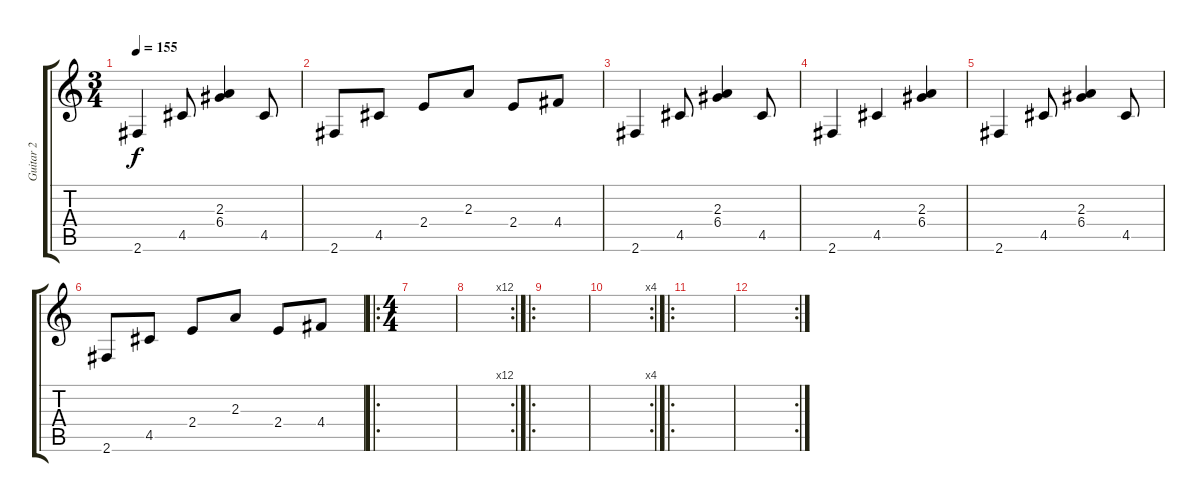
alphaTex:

\track ("Guitar 2" "Guitar 2") {instrument electricguitarjazz}
\staff {score tabs}
\tuning (E4 B3 G3 D3 A2 E2) {hide}
\ts (3 4)
\tempo 155
\clef g2
\ks c
2.6.4{dy f} 4.5.8 (2.3 6.4).4 4.5.8 |
2.6.8 4.5.8 2.4.8 2.3.8 2.4.8 4.4.8 |
2.6.4 4.5.8 (2.3 6.4).4 4.5.8 |
2.6.4 4.5.4 (2.3 6.4).4 |
2.6.4 4.5.8 (2.3 6.4).4 4.5.8 |
2.6.8 4.5.8 2.4.8 2.3.8 2.4.8 4.4.8 |
\ro
\ts (4 4)
|
\rc 12
|
\ro
|
\rc 4
|
\ro
|
\rc 2
